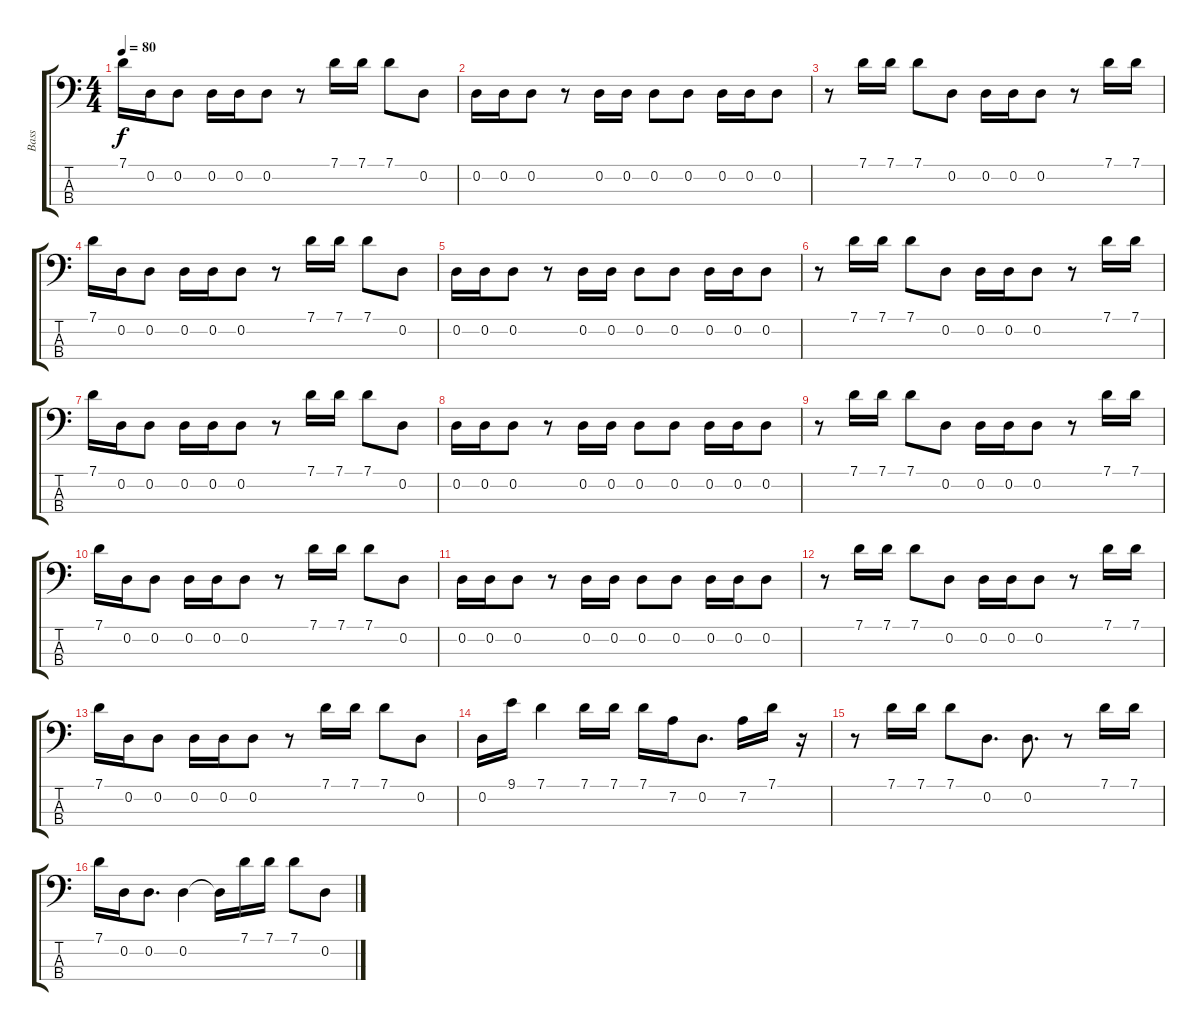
\track ("Bass " "Bass ") {instrument electricbassfinger}
\staff {score tabs}
\tuning (G2 D2 A1 E1) {hide}
\ts (4 4)
\tempo 80
\clef f4
\ks c
7.1.16{dy f} 0.2.16 0.2.8 0.2.16 0.2.16 0.2.8 r.8 7.1.16 7.1.16 7.1.8 0.2.8 |
0.2.16 0.2.16 0.2.8 r.8 0.2.16 0.2.16 0.2.8 0.2.8 0.2.16 0.2.16 0.2.8 |
r.8 7.1.16 7.1.16 7.1.8 0.2.8 0.2.16 0.2.16 0.2.8 r.8 7.1.16 7.1.16 |
7.1.16 0.2.16 0.2.8 0.2.16 0.2.16 0.2.8 r.8 7.1.16 7.1.16 7.1.8 0.2.8 |
0.2.16 0.2.16 0.2.8 r.8 0.2.16 0.2.16 0.2.8 0.2.8 0.2.16 0.2.16 0.2.8 |
r.8 7.1.16 7.1.16 7.1.8 0.2.8 0.2.16 0.2.16 0.2.8 r.8 7.1.16 7.1.16 |
7.1.16 0.2.16 0.2.8 0.2.16 0.2.16 0.2.8 r.8 7.1.16 7.1.16 7.1.8 0.2.8 |
0.2.16 0.2.16 0.2.8 r.8 0.2.16 0.2.16 0.2.8 0.2.8 0.2.16 0.2.16 0.2.8 |
r.8 7.1.16 7.1.16 7.1.8 0.2.8 0.2.16 0.2.16 0.2.8 r.8 7.1.16 7.1.16 |
7.1.16 0.2.16 0.2.8 0.2.16 0.2.16 0.2.8 r.8 7.1.16 7.1.16 7.1.8 0.2.8 |
0.2.16 0.2.16 0.2.8 r.8 0.2.16 0.2.16 0.2.8 0.2.8 0.2.16 0.2.16 0.2.8 |
r.8 7.1.16 7.1.16 7.1.8 0.2.8 0.2.16 0.2.16 0.2.8 r.8 7.1.16 7.1.16 |
7.1.16 0.2.16 0.2.8 0.2.16 0.2.16 0.2.8 r.8 7.1.16 7.1.16 7.1.8 0.2.8 |
0.2.16 9.1.16 7.1.4 7.1.16 7.1.16 7.1.16 7.2.16 0.2.8{d} 7.2.16 7.1.16 r.16 |
r.8 7.1.16 7.1.16 7.1.8 0.2.8{d} 0.2.8{d} r.8 7.1.16 7.1.16 |
7.1.16 0.2.16 0.2.8{d} 0.2.4 0.2{t}.16 7.1.16 7.1.16 7.1.8 0.2.8
